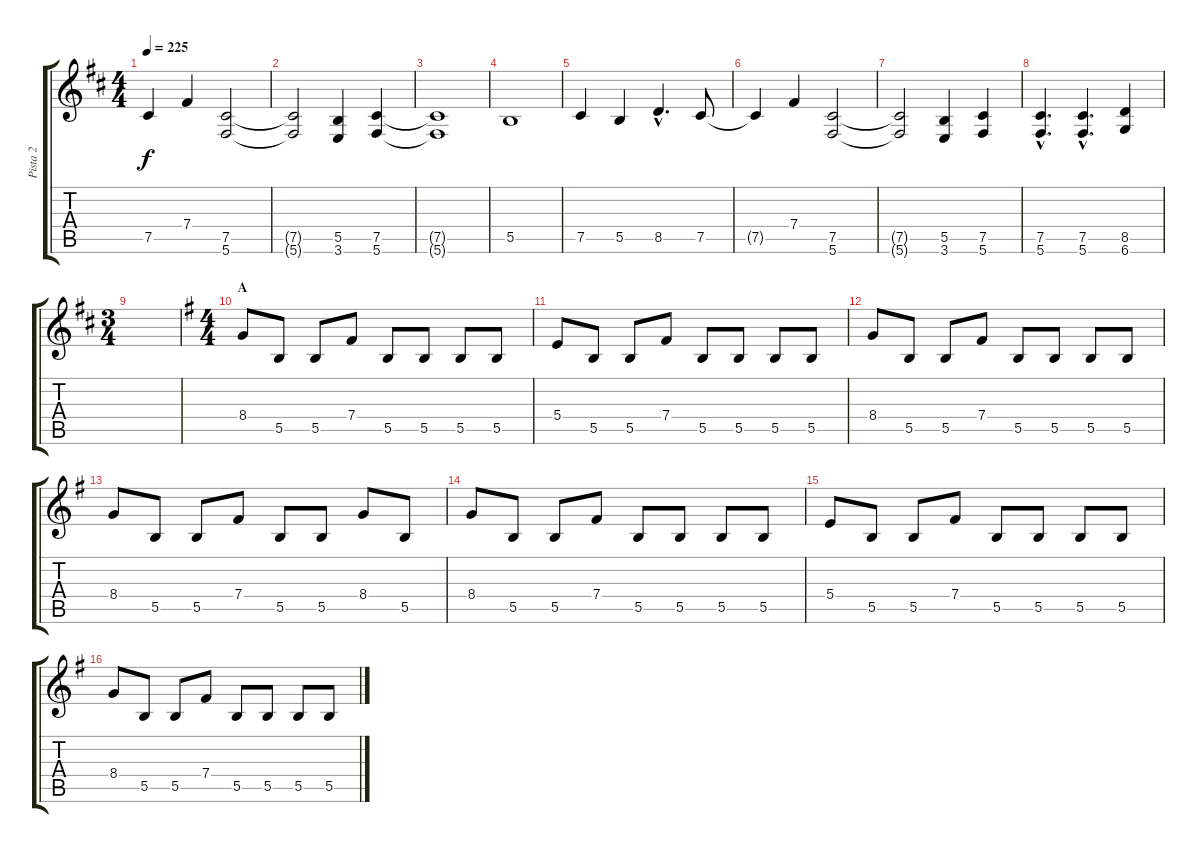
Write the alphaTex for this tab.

\track ("Pista 2" "Pista 2") {instrument distortionguitar}
\staff {score tabs}
\tuning (Db4 Ab3 E3 B2 Gb2 Db2) {hide}
\ts (4 4)
\tempo 225
\clef g2
\ks d
7.5{t}.4{dy f} 7.4.4 (7.5 5.6).2 |
(7.5{t} 5.6{t}).2 (5.5 3.6).4 (7.5 5.6).4 |
(7.5{t} 5.6{t}).1 |
5.5.1 |
7.5.4 5.5.4 8.5{hac}.4{d} 7.5.8 |
7.5{t}.4 7.4.4 (7.5 5.6).2 |
(7.5{t} 5.6{t}).2 (5.5 3.6).4 (7.5 5.6).4 |
(7.5{hac} 5.6{hac}).4{d} (7.5{hac} 5.6{hac}).4{d} (8.5 6.6).4 |
\ts (3 4)
|
\ts (4 4)
\section ("" "A")
\ks g
8.4.8 5.5.8 5.5.8 7.4.8 5.5.8 5.5.8 5.5.8 5.5.8 |
5.4.8 5.5.8 5.5.8 7.4.8 5.5.8 5.5.8 5.5.8 5.5.8 |
8.4.8 5.5.8 5.5.8 7.4.8 5.5.8 5.5.8 5.5.8 5.5.8 |
8.4.8 5.5.8 5.5.8 7.4.8 5.5.8 5.5.8 8.4.8 5.5.8 |
8.4.8 5.5.8 5.5.8 7.4.8 5.5.8 5.5.8 5.5.8 5.5.8 |
5.4.8 5.5.8 5.5.8 7.4.8 5.5.8 5.5.8 5.5.8 5.5.8 |
8.4.8 5.5.8 5.5.8 7.4.8 5.5.8 5.5.8 5.5.8 5.5.8
